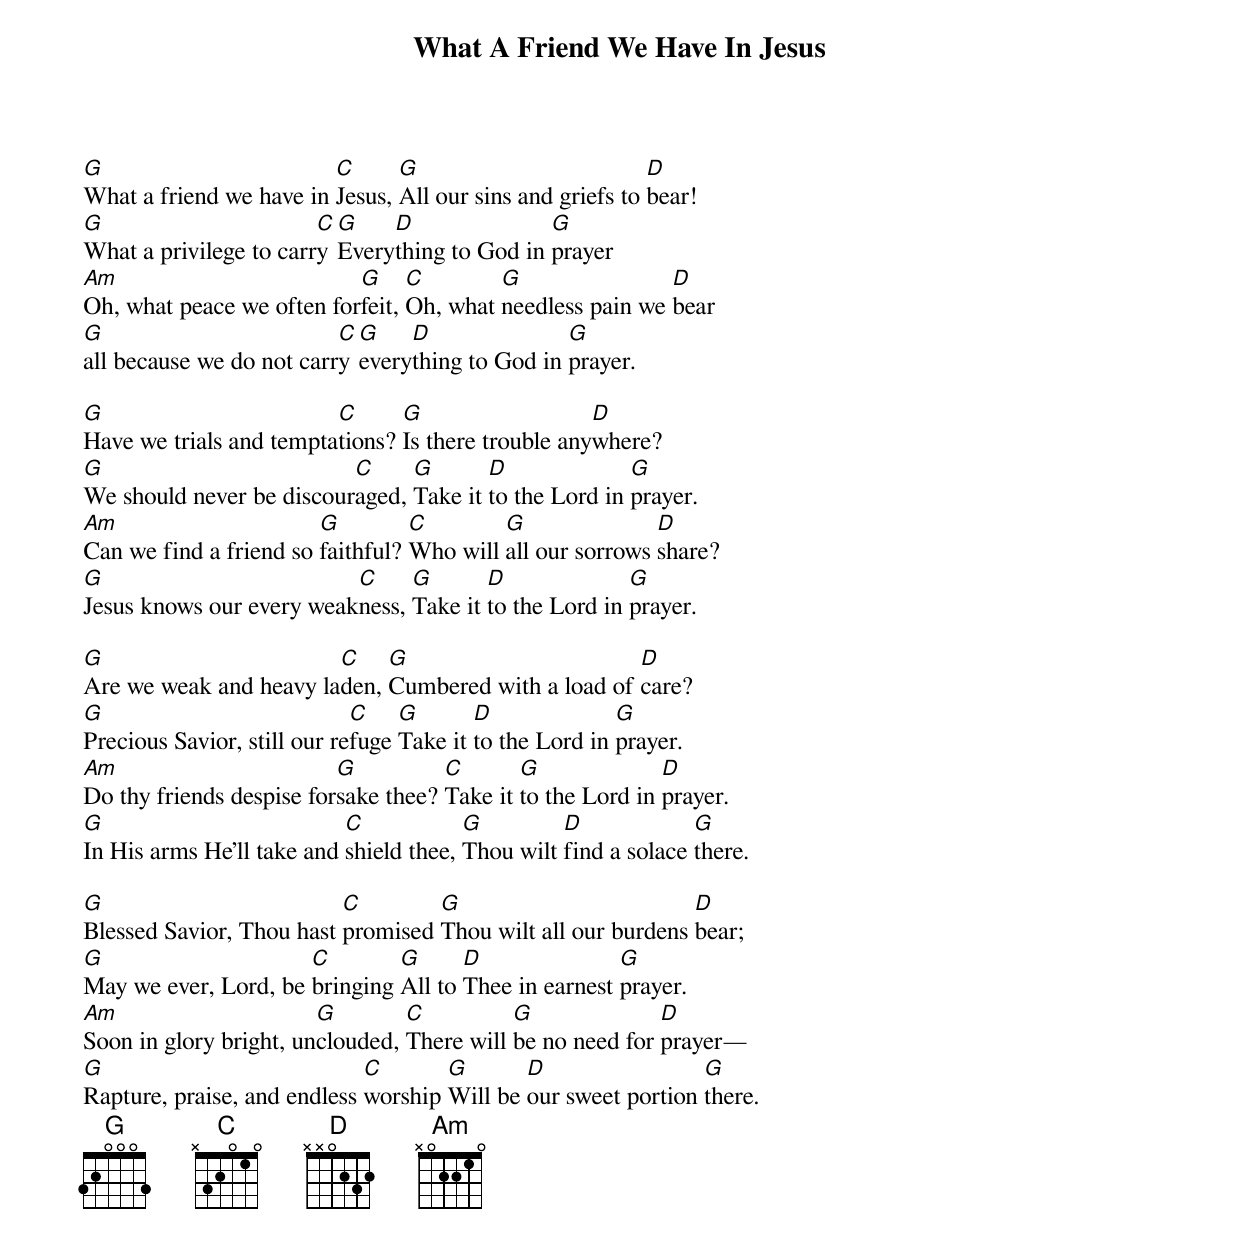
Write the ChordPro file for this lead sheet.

{Title: What A Friend We Have In Jesus}

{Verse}
[G]What a friend we have in [C]Jesus, [G]All our sins and griefs to [D]bear!
[G]What a privilege to carr[C]y [G]Every[D]thing to God in [G]prayer
[Am]Oh, what peace we often for[G]feit, [C]Oh, what [G]needless pain we [D]bear
[G]all because we do not carr[C]y [G]every[D]thing to God in [G]prayer.

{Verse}
[G]Have we trials and tempta[C]tions? [G]Is there trouble any[D]where?
[G]We should never be discour[C]aged, [G]Take it [D]to the Lord in [G]prayer.
[Am]Can we find a friend so [G]faithful? [C]Who will [G]all our sorrows [D]share?
[G]Jesus knows our every weak[C]ness, [G]Take it [D]to the Lord in [G]prayer.

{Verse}
[G]Are we weak and heavy la[C]den, [G]Cumbered with a load of [D]care?
[G]Precious Savior, still our re[C]fuge [G]Take it [D]to the Lord in [G]prayer.
[Am]Do thy friends despise for[G]sake thee? [C]Take it [G]to the Lord in [D]prayer.
[G]In His arms He'll take and [C]shield thee, [G]Thou wilt [D]find a solace [G]there.

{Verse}
[G]Blessed Savior, Thou hast [C]promised [G]Thou wilt all our burdens [D]bear;
[G]May we ever, Lord, be [C]bringing [G]All to [D]Thee in earnest [G]prayer.
[Am]Soon in glory bright, un[G]clouded, [C]There will [G]be no need for [D]prayer—
[G]Rapture, praise, and endless [C]worship [G]Will be [D]our sweet portion [G]there.
